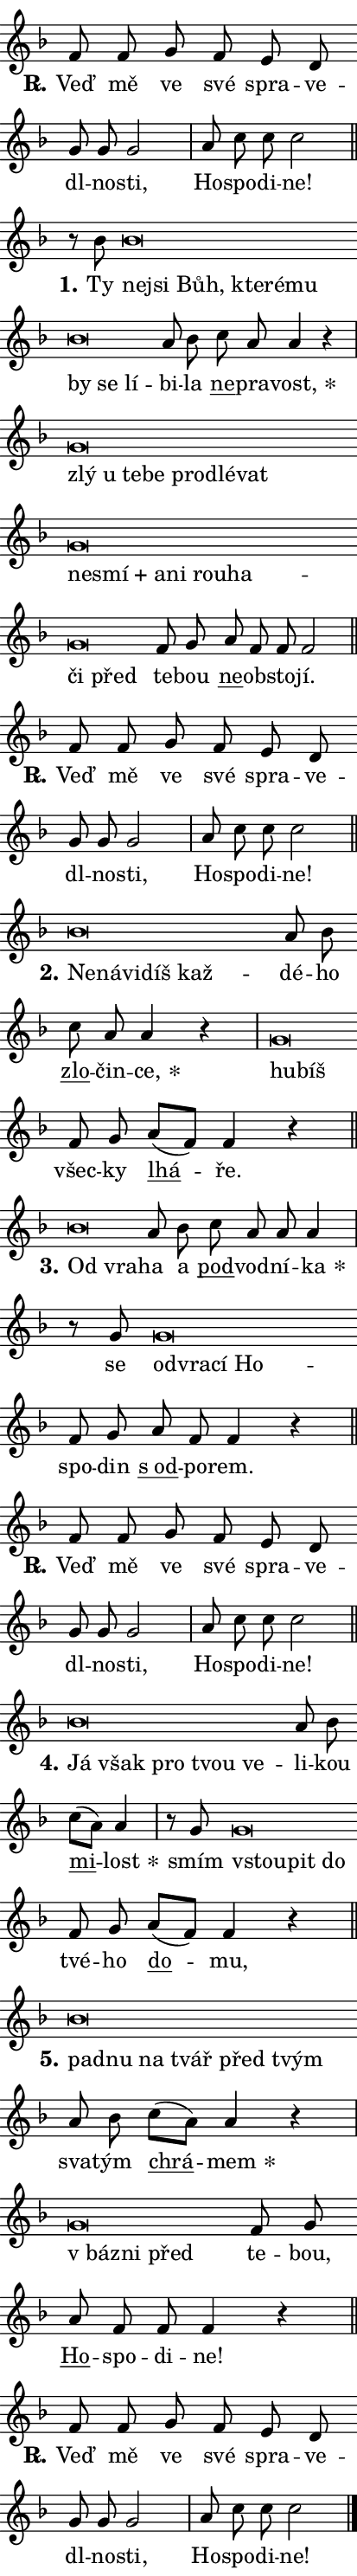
\version "2.24.0"
\header { tagline = "" }
\paper {
  indent = 0\cm
  top-margin = 0\cm
  right-margin = 0\cm
  bottom-margin = 0\cm
  left-margin = 0\cm
  paper-width = 7\cm
  page-breaking = #ly:one-page-breaking
  system-system-spacing.basic-distance = #11
  score-system-spacing.basic-distance = #11
  ragged-last = ##f
}


%% Author: Thomas Morley
%% https://lists.gnu.org/archive/html/lilypond-user/2020-05/msg00002.html
#(define (line-position grob)
"Returns position of @var[grob} in current system:
   @code{'start}, if at first time-step
   @code{'end}, if at last time-step
   @code{'middle} otherwise
"
  (let* ((col (ly:item-get-column grob))
         (ln (ly:grob-object col 'left-neighbor))
         (rn (ly:grob-object col 'right-neighbor))
         (col-to-check-left (if (ly:grob? ln) ln col))
         (col-to-check-right (if (ly:grob? rn) rn col))
         (break-dir-left
           (and
             (ly:grob-property col-to-check-left 'non-musical #f)
             (ly:item-break-dir col-to-check-left)))
         (break-dir-right
           (and
             (ly:grob-property col-to-check-right 'non-musical #f)
             (ly:item-break-dir col-to-check-right))))
        (cond ((eqv? 1 break-dir-left) 'start)
              ((eqv? -1 break-dir-right) 'end)
              (else 'middle))))

#(define (tranparent-at-line-position vctor)
  (lambda (grob)
  "Relying on @code{line-position} select the relevant enry from @var{vctor}.
Used to determine transparency,"
    (case (line-position grob)
      ((end) (not (vector-ref vctor 0)))
      ((middle) (not (vector-ref vctor 1)))
      ((start) (not (vector-ref vctor 2))))))

noteHeadBreakVisibility =
#(define-music-function (break-visibility)(vector?)
"Makes @code{NoteHead}s transparent relying on @var{break-visibility}"
#{
  \override NoteHead.transparent =
    #(tranparent-at-line-position break-visibility)
#})

#(define delete-ledgers-for-transparent-note-heads
  (lambda (grob)
    "Reads whether a @code{NoteHead} is transparent.
If so this @code{NoteHead} is removed from @code{'note-heads} from
@var{grob}, which is supposed to be @code{LedgerLineSpanner}.
As a result ledgers are not printed for this @code{NoteHead}"
    (let* ((nhds-array (ly:grob-object grob 'note-heads))
           (nhds-list
             (if (ly:grob-array? nhds-array)
                 (ly:grob-array->list nhds-array)
                 '()))
           ;; Relies on the transparent-property being done before
           ;; Staff.LedgerLineSpanner.after-line-breaking is executed.
           ;; This is fragile ...
           (to-keep
             (remove
               (lambda (nhd)
                 (ly:grob-property nhd 'transparent #f))
               nhds-list)))
      ;; TODO find a better method to iterate over grob-arrays, similiar
      ;; to filter/remove etc for lists
      ;; For now rebuilt from scratch
      (set! (ly:grob-object grob 'note-heads)  '())
      (for-each
        (lambda (nhd)
          (ly:pointer-group-interface::add-grob grob 'note-heads nhd))
        to-keep))))

hideNotes = {
  \noteHeadBreakVisibility #begin-of-line-visible
}
unHideNotes = {
  \noteHeadBreakVisibility #all-visible
}

% work-around for resetting accidentals
% https://lilypond.org/doc/v2.23/Documentation/notation/displaying-rhythms#unmetered-music
cadenzaMeasure = {
  \cadenzaOff
  \partial 1024 s1024
  \cadenzaOn
}

#(define-markup-command (accent layout props text) (markup?)
  "Underline accented syllable"
  (interpret-markup layout props
    #{\markup \override #'(offset . 4.3) \underline { #text }#}))

responsum = \markup \concat {
  "R" \hspace #-1.05 \path #0.1 #'((moveto 0 0.07) (lineto 0.9 0.8)) \hspace #0.05 "."
}

\layout {
    \context {
        \Staff
        \remove "Time_signature_engraver"
        \override LedgerLineSpanner.after-line-breaking = #delete-ledgers-for-transparent-note-heads
    }
    \context {
        \Voice {
            \override NoteHead.output-attributes = #'((class . "notehead"))
            \override Hairpin.height = #0.55
        }
    }
    \context {
        \Lyrics {
            \override StanzaNumber.output-attributes = #'((class . "stanzanumber"))
            \override LyricSpace.minimum-distance = #0.9
            \override LyricText.font-name = #"TeX Gyre Schola"
            \override LyricText.font-size = 1
            \override StanzaNumber.font-name = #"TeX Gyre Schola Bold"
            \override StanzaNumber.font-size = 1
        }
    }
}

% magnetic-lyrics.ily
%
%   written by
%     Jean Abou Samra <jean@abou-samra.fr>
%     Werner Lemberg <wl@gnu.org>
%
%   adapted by
%     Jiri Hon <jiri.hon@gmail.com>
%
% Version 2022-Apr-15

% https://www.mail-archive.com/lilypond-user@gnu.org/msg149350.html

#(define (Left_hyphen_pointer_engraver context)
   "Collect syllable-hyphen-syllable occurrences in lyrics and store
them in properties.  This engraver only looks to the left.  For
example, if the lyrics input is @code{foo -- bar}, it does the
following.

@itemize @bullet
@item
Set the @code{text} property of the @code{LyricHyphen} grob between
@q{foo} and @q{bar} to @code{foo}.

@item
Set the @code{left-hyphen} property of the @code{LyricText} grob with
text @q{foo} to the @code{LyricHyphen} grob between @q{foo} and
@q{bar}.
@end itemize

Use this auxiliary engraver in combination with the
@code{lyric-@/text::@/apply-@/magnetic-@/offset!} hook."
   (let ((hyphen #f)
         (text #f))
     (make-engraver
      (acknowledgers
       ((lyric-syllable-interface engraver grob source-engraver)
        (set! text grob)))
      (end-acknowledgers
       ((lyric-hyphen-interface engraver grob source-engraver)
        ;(when (not (grob::has-interface grob 'lyric-space-interface))
          (set! hyphen grob)));)
      ((stop-translation-timestep engraver)
       (when (and text hyphen)
         (ly:grob-set-object! text 'left-hyphen hyphen))
       (set! text #f)
       (set! hyphen #f)))))

#(define (lyric-text::apply-magnetic-offset! grob)
   "If the space between two syllables is less than the value in
property @code{LyricText@/.details@/.squash-threshold}, move the right
syllable to the left so that it gets concatenated with the left
syllable.

Use this function as a hook for
@code{LyricText@/.after-@/line-@/breaking} if the
@code{Left_@/hyphen_@/pointer_@/engraver} is active."
   (let ((hyphen (ly:grob-object grob 'left-hyphen #f)))
     (when hyphen
       (let ((left-text (ly:spanner-bound hyphen LEFT)))
         (when (grob::has-interface left-text 'lyric-syllable-interface)
           (let* ((common (ly:grob-common-refpoint grob left-text X))
                  (this-x-ext (ly:grob-extent grob common X))
                  (left-x-ext
                   (begin
                     ;; Trigger magnetism for left-text.
                     (ly:grob-property left-text 'after-line-breaking)
                     (ly:grob-extent left-text common X)))
                  ;; `delta` is the gap width between two syllables.
                  (delta (- (interval-start this-x-ext)
                            (interval-end left-x-ext)))
                  (details (ly:grob-property grob 'details))
                  (threshold (assoc-get 'squash-threshold details 0.2)))
             (when (< delta threshold)
               (let* (;; We have to manipulate the input text so that
                      ;; ligatures crossing syllable boundaries are not
                      ;; disabled.  For languages based on the Latin
                      ;; script this is essentially a beautification.
                      ;; However, for non-Western scripts it can be a
                      ;; necessity.
                      (lt (ly:grob-property left-text 'text))
                      (rt (ly:grob-property grob 'text))
                      (is-space (grob::has-interface hyphen 'lyric-space-interface))
                      (space (if is-space " " ""))
                      (space-markup (grob-interpret-markup grob " "))
                      (space-size (interval-length (ly:stencil-extent space-markup X)))
                      (extra-delta (if is-space space-size 0))
                      ;; Append new syllable.
                      (ltrt-space (if (and (string? lt) (string? rt))
                                (string-append lt space rt)
                                (make-concat-markup (list lt space rt))))
                      ;; Right-align `ltrt` to the right side.
                      (ltrt-space-markup (grob-interpret-markup
                               grob
                               (make-translate-markup
                                (cons (interval-length this-x-ext) 0)
                                (make-right-align-markup ltrt-space)))))
                 (begin
                   ;; Don't print `left-text`.
                   (ly:grob-set-property! left-text 'stencil #f)
                   ;; Set text and stencil (which holds all collected
                   ;; syllables so far) and shift it to the left.
                   (ly:grob-set-property! grob 'text ltrt-space)
                   (ly:grob-set-property! grob 'stencil ltrt-space-markup)
                   (ly:grob-translate-axis! grob (- (- delta extra-delta)) X))))))))))


#(define (lyric-hyphen::displace-bounds-first grob)
   ;; Make very sure this callback isn't triggered too early.
   (let ((left (ly:spanner-bound grob LEFT))
         (right (ly:spanner-bound grob RIGHT)))
     (ly:grob-property left 'after-line-breaking)
     (ly:grob-property right 'after-line-breaking)
     (ly:lyric-hyphen::print grob)))

squashThreshold = #0.4

\layout {
  \context {
    \Lyrics
    \consists #Left_hyphen_pointer_engraver
    \override LyricText.after-line-breaking =
      #lyric-text::apply-magnetic-offset!
    \override LyricHyphen.stencil = #lyric-hyphen::displace-bounds-first
    \override LyricText.details.squash-threshold = \squashThreshold
    \override LyricHyphen.minimum-distance = 0
    \override LyricHyphen.minimum-length = \squashThreshold
  }
}

squash = \override LyricText.details.squash-threshold = 9999
unSquash = \override LyricText.details.squash-threshold = \squashThreshold

left = \override LyricText.self-alignment-X = #LEFT
unLeft = \revert LyricText.self-alignment-X

starOffset = #(lambda (grob) 
                (let ((x_offset (ly:self-alignment-interface::aligned-on-x-parent grob)))
                  (if (= x_offset 0) 0 (+ x_offset 1.2))))

star = #(define-music-function (syllable)(string?)
"Append star separator at the end of a syllable"
#{
  \once \override LyricText.X-offset = #starOffset
  \lyricmode { \markup {
    #syllable
    \override #'((font-name . "TeX Gyre Schola Bold")) \hspace #0.2 \lower #0.65 \larger "*"
  } }
#})

starAccent = #(define-music-function (syllable)(string?)
"Append star separator at the end of a syllable and make accent"
#{
  \once \override LyricText.X-offset = #starOffset
  \lyricmode { \markup {
    \accent #syllable
    \override #'((font-name . "TeX Gyre Schola Bold")) \hspace #0.2 \lower #0.65 \larger "*"
  } }
#})

breath = #(define-music-function (syllable)(string?)
"Append breathing indicator at the end of a syllable"
#{
  \lyricmode { \markup { #syllable "+" } }
#})

optionalBreath = #(define-music-function (syllable)(string?)
"Append optional breathing indicator at the end of a syllable"
#{
  \lyricmode { \markup { #syllable "(+)" } }
#})


\score {
    <<
        \new Voice = "melody" { \cadenzaOn \key f \major \relative { f'8 f g f e d \bar "" g g g2 \cadenzaMeasure \bar "|" a8 c c c2 \cadenzaMeasure \bar "||" \break } }
        \new Lyrics \lyricsto "melody" { \lyricmode { \set stanza = \responsum
Veď mě ve své spra -- ve -- dl -- no -- sti, Ho -- spo -- di -- ne! } }
    >>
    \layout {}
}

\score {
    <<
        \new Voice = "melody" { \cadenzaOn \key f \major \relative { r8 bes'8 bes\breve*1/16 \hideNotes \breve*1/16 \bar "" \breve*1/16 \bar "" \breve*1/16 \bar "" \breve*1/16 \bar "" \breve*1/16 \bar "" \breve*1/16 \bar "" \breve*1/16 \breve*1/16 \bar "" \unHideNotes a8 bes \bar "" c a a4 r \cadenzaMeasure \bar "|" g\breve*1/16 \hideNotes \breve*1/16 \bar "" \breve*1/16 \bar "" \breve*1/16 \bar "" \breve*1/16 \bar "" \breve*1/16 \bar "" \breve*1/16 \bar "" \breve*1/16 \bar "" \breve*1/16 \bar "" \breve*1/16 \bar "" \breve*1/16 \bar "" \breve*1/16 \bar "" \breve*1/16 \bar "" \breve*1/16 \breve*1/16 \bar "" \unHideNotes f8 g \bar "" a f f f2 \cadenzaMeasure \bar "||" \break } }
        \new Lyrics \lyricsto "melody" { \lyricmode { \set stanza = "1."
Ty \left nej -- \squash si Bůh, kte -- ré -- mu by se lí -- \unLeft \unSquash bi -- la \markup \accent ne -- pra -- \star vost, \left zlý \squash u te -- be pro -- dlé -- vat ne -- \breath "smí" a -- ni rou -- ha -- či před \unLeft \unSquash te -- bou \markup \accent ne -- ob -- sto -- jí. } }
    >>
    \layout {}
}

\score {
    <<
        \new Voice = "melody" { \cadenzaOn \key f \major \relative { f'8 f g f e d \bar "" g g g2 \cadenzaMeasure \bar "|" a8 c c c2 \cadenzaMeasure \bar "||" \break } }
        \new Lyrics \lyricsto "melody" { \lyricmode { \set stanza = \responsum
Veď mě ve své spra -- ve -- dl -- no -- sti, Ho -- spo -- di -- ne! } }
    >>
    \layout {}
}

\score {
    <<
        \new Voice = "melody" { \cadenzaOn \key f \major \relative { bes'\breve*1/16 \hideNotes \breve*1/16 \bar "" \breve*1/16 \bar "" \breve*1/16 \breve*1/16 \bar "" \unHideNotes a8 bes \bar "" c a a4 r \cadenzaMeasure \bar "|" g\breve*1/16 \hideNotes \breve*1/16 \bar "" \unHideNotes f8 g \bar "" a[( f)] f4 r \cadenzaMeasure \bar "||" \break } }
        \new Lyrics \lyricsto "melody" { \lyricmode { \set stanza = "2."
\left Ne -- \squash ná -- vi -- díš kaž -- \unLeft \unSquash dé -- ho \markup \accent zlo -- čin -- \star ce, \left hu -- \squash bíš \unLeft \unSquash všec -- ky \markup \accent lhá -- ře. } }
    >>
    \layout {}
}

\score {
    <<
        \new Voice = "melody" { \cadenzaOn \key f \major \relative { bes'\breve*1/16 \hideNotes \breve*1/16 \bar "" \unHideNotes a8 bes \bar "" c a a a4 \cadenzaMeasure \bar "|" r8 g8 g\breve*1/16 \hideNotes \breve*1/16 \bar "" \breve*1/16 \breve*1/16 \bar "" \unHideNotes f8 g \bar "" a f f4 r \cadenzaMeasure \bar "||" \break } }
        \new Lyrics \lyricsto "melody" { \lyricmode { \set stanza = "3."
\left Od \squash vra -- \unLeft \unSquash ha a \markup \accent pod -- vod -- ní -- \star ka se \left od -- \squash vra -- cí Ho -- \unLeft \unSquash spo -- din \markup \accent "s od" -- po -- rem. } }
    >>
    \layout {}
}

\score {
    <<
        \new Voice = "melody" { \cadenzaOn \key f \major \relative { f'8 f g f e d \bar "" g g g2 \cadenzaMeasure \bar "|" a8 c c c2 \cadenzaMeasure \bar "||" \break } }
        \new Lyrics \lyricsto "melody" { \lyricmode { \set stanza = \responsum
Veď mě ve své spra -- ve -- dl -- no -- sti, Ho -- spo -- di -- ne! } }
    >>
    \layout {}
}

\score {
    <<
        \new Voice = "melody" { \cadenzaOn \key f \major \relative { bes'\breve*1/16 \hideNotes \breve*1/16 \bar "" \breve*1/16 \bar "" \breve*1/16 \breve*1/16 \bar "" \unHideNotes a8 bes \bar "" c[( a)] a4 \cadenzaMeasure \bar "|" r8 g8 g\breve*1/16 \hideNotes \breve*1/16 \breve*1/16 \bar "" \unHideNotes f8 g \bar "" a[( f)] f4 r \cadenzaMeasure \bar "||" \break } }
        \new Lyrics \lyricsto "melody" { \lyricmode { \set stanza = "4."
\left Já \squash však pro tvou ve -- \unLeft \unSquash li -- kou \markup \accent mi -- \star lost smím \left vstou -- \squash pit do \unLeft \unSquash tvé -- ho \markup \accent do -- mu, } }
    >>
    \layout {}
}

\score {
    <<
        \new Voice = "melody" { \cadenzaOn \key f \major \relative { bes'\breve*1/16 \hideNotes \breve*1/16 \bar "" \breve*1/16 \bar "" \breve*1/16 \bar "" \breve*1/16 \breve*1/16 \bar "" \unHideNotes a8 bes \bar "" c[( a)] a4 r \cadenzaMeasure \bar "|" g\breve*1/16 \hideNotes \breve*1/16 \breve*1/16 \bar "" \unHideNotes f8 g \bar "" a f f f4 r \cadenzaMeasure \bar "||" \break } }
        \new Lyrics \lyricsto "melody" { \lyricmode { \set stanza = "5."
\left pad -- \squash nu na tvář před tvým \unLeft \unSquash sva -- tým \markup \accent chrá -- \star mem \left "v báz" -- \squash ni před \unLeft \unSquash te -- bou, \markup \accent Ho -- spo -- di -- ne! } }
    >>
    \layout {}
}

\score {
    <<
        \new Voice = "melody" { \cadenzaOn \key f \major \relative { f'8 f g f e d \bar "" g g g2 \cadenzaMeasure \bar "|" a8 c c c2 \cadenzaMeasure \bar "||" \break } \bar "|." }
        \new Lyrics \lyricsto "melody" { \lyricmode { \set stanza = \responsum
Veď mě ve své spra -- ve -- dl -- no -- sti, Ho -- spo -- di -- ne! } }
    >>
    \layout {}
}
